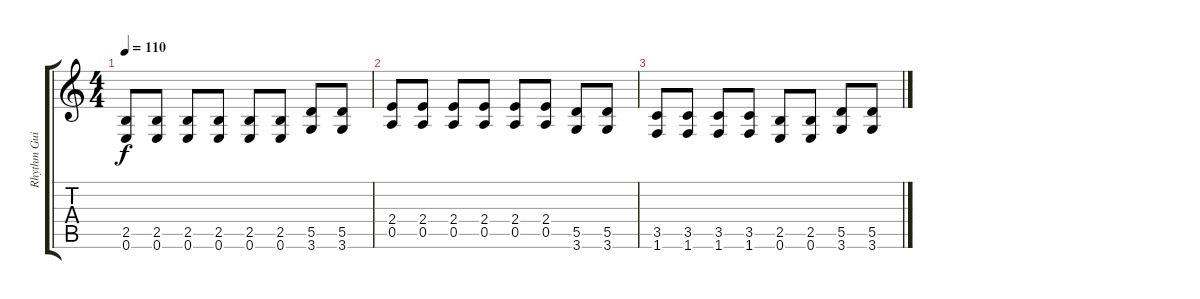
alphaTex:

\track ("Rhythm Guitar" "Rhythm Gui") {instrument distortionguitar}
\staff {score tabs}
\tuning (E4 B3 G3 D3 A2 E2) {hide}
\ts (4 4)
\tempo 110
\clef g2
\ks c
(2.5 0.6).8{dy f} (2.5 0.6).8 (2.5 0.6).8 (2.5 0.6).8 (2.5 0.6).8 (2.5 0.6).8 (5.5 3.6).8 (5.5 3.6).8 |
(2.4 0.5).8 (2.4 0.5).8 (2.4 0.5).8 (2.4 0.5).8 (2.4 0.5).8 (2.4 0.5).8 (5.5 3.6).8 (5.5 3.6).8 |
(3.5 1.6).8 (3.5 1.6).8 (3.5 1.6).8 (3.5 1.6).8 (2.5 0.6).8 (2.5 0.6).8 (5.5 3.6).8 (5.5 3.6).8
